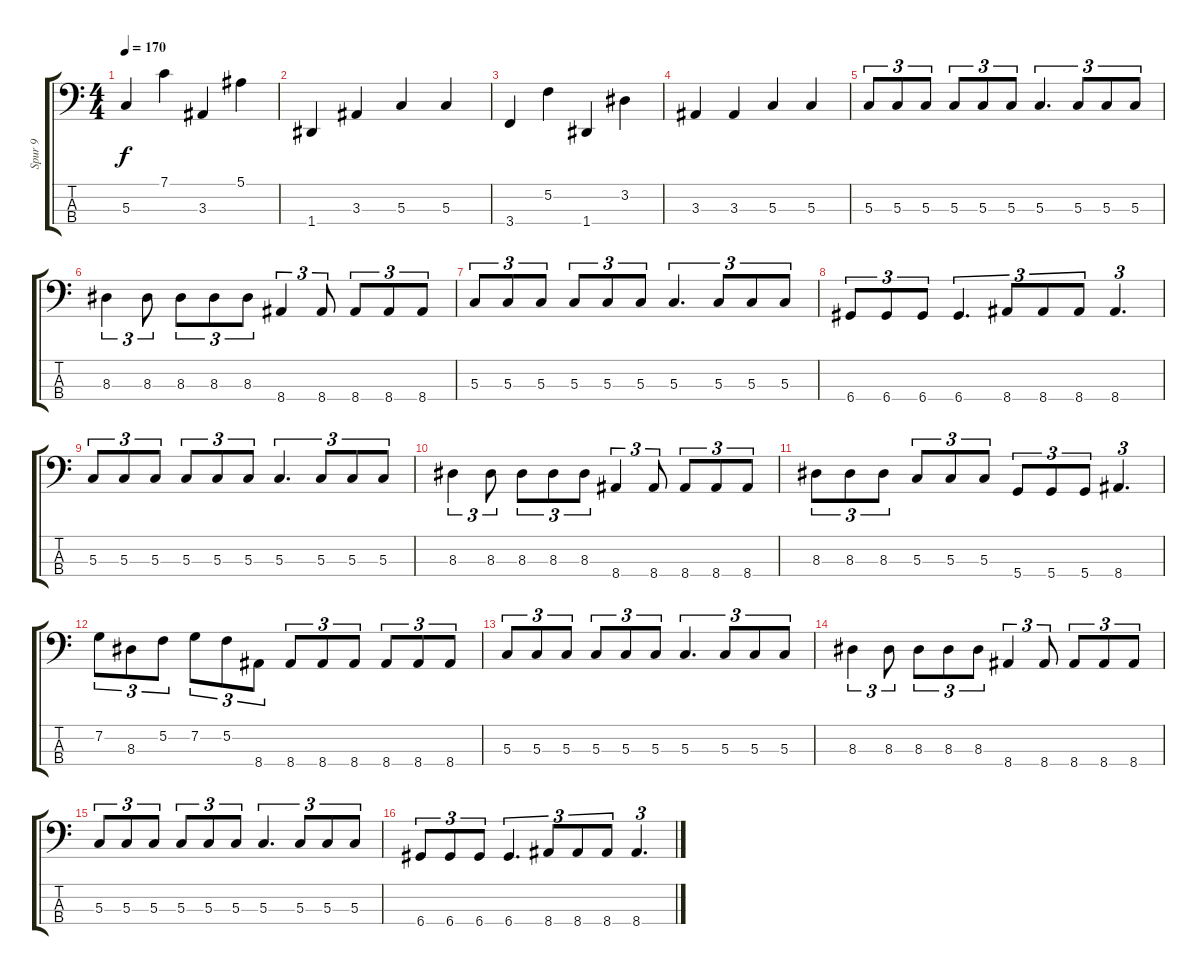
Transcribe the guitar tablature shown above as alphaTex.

\track ("Spur 9" "Spur 9") {instrument electricbasspick}
\staff {score tabs}
\tuning (F2 C2 G1 D1) {hide}
\ts (4 4)
\tempo 170
\clef f4
\ks c
5.3.4{dy f} 7.1.4 3.3.4 5.1.4 |
1.4.4 3.3.4 5.3.4 5.3.4 |
3.4.4 5.2.4 1.4.4 3.2.4 |
3.3.4 3.3.4 5.3.4 5.3.4 |
5.3.8{tu (3 2)} 5.3.8{tu (3 2)} 5.3.8{tu (3 2)} 5.3.8{tu (3 2)} 5.3.8{tu (3 2)} 5.3.8{tu (3 2)} 5.3.4{d tu (3 2)} 5.3.8{tu (3 2)} 5.3.8{tu (3 2)} 5.3.8{tu (3 2)} |
8.3.4{tu (3 2)} 8.3.8{tu (3 2)} 8.3.8{tu (3 2)} 8.3.8{tu (3 2)} 8.3.8{tu (3 2)} 8.4.4{tu (3 2)} 8.4.8{tu (3 2)} 8.4.8{tu (3 2)} 8.4.8{tu (3 2)} 8.4.8{tu (3 2)} |
5.3.8{tu (3 2)} 5.3.8{tu (3 2)} 5.3.8{tu (3 2)} 5.3.8{tu (3 2)} 5.3.8{tu (3 2)} 5.3.8{tu (3 2)} 5.3.4{d tu (3 2)} 5.3.8{tu (3 2)} 5.3.8{tu (3 2)} 5.3.8{tu (3 2)} |
6.4.8{tu (3 2)} 6.4.8{tu (3 2)} 6.4.8{tu (3 2)} 6.4.4{d tu (3 2)} 8.4.8{tu (3 2)} 8.4.8{tu (3 2)} 8.4.8{tu (3 2)} 8.4.4{d tu (3 2)} |
5.3.8{tu (3 2)} 5.3.8{tu (3 2)} 5.3.8{tu (3 2)} 5.3.8{tu (3 2)} 5.3.8{tu (3 2)} 5.3.8{tu (3 2)} 5.3.4{d tu (3 2)} 5.3.8{tu (3 2)} 5.3.8{tu (3 2)} 5.3.8{tu (3 2)} |
8.3.4{tu (3 2)} 8.3.8{tu (3 2)} 8.3.8{tu (3 2)} 8.3.8{tu (3 2)} 8.3.8{tu (3 2)} 8.4.4{tu (3 2)} 8.4.8{tu (3 2)} 8.4.8{tu (3 2)} 8.4.8{tu (3 2)} 8.4.8{tu (3 2)} |
8.3.8{tu (3 2)} 8.3.8{tu (3 2)} 8.3.8{tu (3 2)} 5.3.8{tu (3 2)} 5.3.8{tu (3 2)} 5.3.8{tu (3 2)} 5.4.8{tu (3 2)} 5.4.8{tu (3 2)} 5.4.8{tu (3 2)} 8.4.4{d tu (3 2)} |
7.2.8{tu (3 2)} 8.3.8{tu (3 2)} 5.2.8{tu (3 2)} 7.2.8{tu (3 2)} 5.2.8{tu (3 2)} 8.4.8{tu (3 2)} 8.4.8{tu (3 2)} 8.4.8{tu (3 2)} 8.4.8{tu (3 2)} 8.4.8{tu (3 2)} 8.4.8{tu (3 2)} 8.4.8{tu (3 2)} |
5.3.8{tu (3 2)} 5.3.8{tu (3 2)} 5.3.8{tu (3 2)} 5.3.8{tu (3 2)} 5.3.8{tu (3 2)} 5.3.8{tu (3 2)} 5.3.4{d tu (3 2)} 5.3.8{tu (3 2)} 5.3.8{tu (3 2)} 5.3.8{tu (3 2)} |
8.3.4{tu (3 2)} 8.3.8{tu (3 2)} 8.3.8{tu (3 2)} 8.3.8{tu (3 2)} 8.3.8{tu (3 2)} 8.4.4{tu (3 2)} 8.4.8{tu (3 2)} 8.4.8{tu (3 2)} 8.4.8{tu (3 2)} 8.4.8{tu (3 2)} |
5.3.8{tu (3 2)} 5.3.8{tu (3 2)} 5.3.8{tu (3 2)} 5.3.8{tu (3 2)} 5.3.8{tu (3 2)} 5.3.8{tu (3 2)} 5.3.4{d tu (3 2)} 5.3.8{tu (3 2)} 5.3.8{tu (3 2)} 5.3.8{tu (3 2)} |
6.4.8{tu (3 2)} 6.4.8{tu (3 2)} 6.4.8{tu (3 2)} 6.4.4{d tu (3 2)} 8.4.8{tu (3 2)} 8.4.8{tu (3 2)} 8.4.8{tu (3 2)} 8.4.4{d tu (3 2)}
